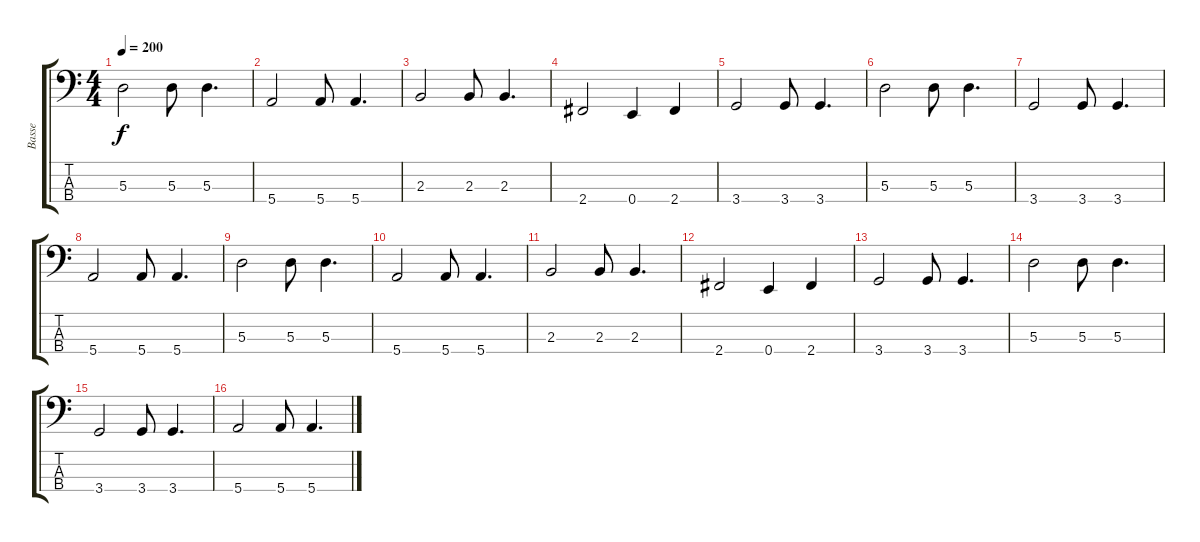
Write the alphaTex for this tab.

\track ("Basse" "Basse") {instrument electricbassfinger}
\staff {score tabs}
\tuning (G2 D2 A1 E1) {hide}
\ts (4 4)
\tempo 200
\clef f4
\ks c
5.3.2{dy f} 5.3.8 5.3.4{d} |
5.4.2 5.4.8 5.4.4{d} |
2.3.2 2.3.8 2.3.4{d} |
2.4.2 0.4.4 2.4.4 |
3.4.2 3.4.8 3.4.4{d} |
5.3.2 5.3.8 5.3.4{d} |
3.4.2 3.4.8 3.4.4{d} |
5.4.2 5.4.8 5.4.4{d} |
5.3.2 5.3.8 5.3.4{d} |
5.4.2 5.4.8 5.4.4{d} |
2.3.2 2.3.8 2.3.4{d} |
2.4.2 0.4.4 2.4.4 |
3.4.2 3.4.8 3.4.4{d} |
5.3.2 5.3.8 5.3.4{d} |
3.4.2 3.4.8 3.4.4{d} |
5.4.2 5.4.8 5.4.4{d}
